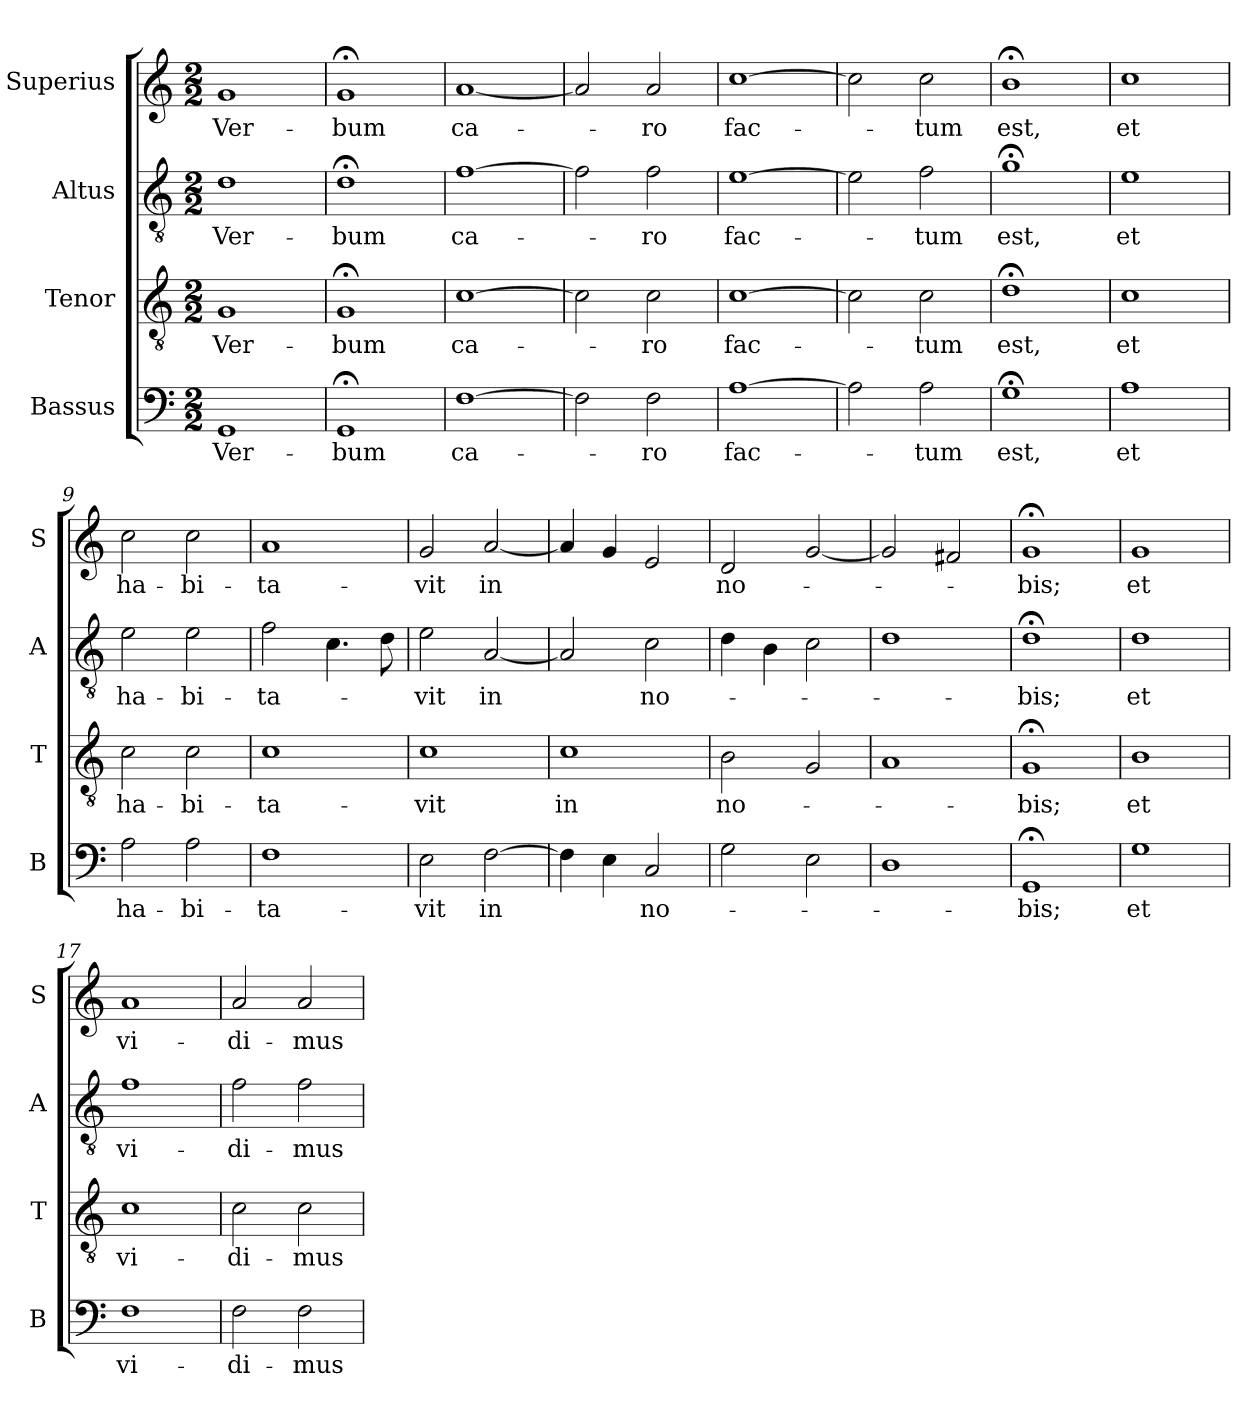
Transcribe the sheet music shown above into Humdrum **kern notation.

**kern	**text	**kern	**text	**kern	**text	**kern	**text
*part4	*part4	*part3	*part3	*part2	*part2	*part1	*part1
*staff4	*staff4	*staff3	*staff3	*staff2	*staff2	*staff1	*staff1
*I"Bassus	*	*I"Tenor	*	*I"Altus	*	*I"Superius	*
*I'B	*	*I'T	*	*I'A	*	*I'S	*
*clefF4	*	*clefGv2	*	*clefGv2	*	*clefG2	*
*k[]	*	*k[]	*	*k[]	*	*k[]	*
*M2/2	*	*M2/2	*	*M2/2	*	*M2/2	*
=1	=1	=1	=1	=1	=1	=1	=1
1GG	Ver-	1G	Ver-	1d	Ver-	1g	Ver-
=2	=2	=2	=2	=2	=2	=2	=2
1GG;<	-bum	1G;<	-bum	1d;<	-bum	1g;<	-bum
=3	=3	=3	=3	=3	=3	=3	=3
[1F	ca-	[1c	ca-	[1f	ca-	[1a	ca-
=4	=4	=4	=4	=4	=4	=4	=4
2F]	.	2c]	.	2f]	.	2a]	.
2F	-ro	2c	-ro	2f	-ro	2a	-ro
=5	=5	=5	=5	=5	=5	=5	=5
[1A	fac-	[1c	fac-	[1e	fac-	[1cc	fac-
=6	=6	=6	=6	=6	=6	=6	=6
2A]	.	2c]	.	2e]	.	2cc]	.
2A	-tum	2c	-tum	2f	-tum	2cc	-tum
=7	=7	=7	=7	=7	=7	=7	=7
1G;<	est,	1d;<	est,	1g;<	est,	1b;<	est,
=8	=8	=8	=8	=8	=8	=8	=8
1A	et	1c	et	1e	et	1cc	et
=9	=9	=9	=9	=9	=9	=9	=9
2A	ha-	2c	ha-	2e	ha-	2cc	ha-
2A	-bi-	2c	-bi-	2e	-bi-	2cc	-bi-
=10	=10	=10	=10	=10	=10	=10	=10
1F	-ta-	1c	-ta-	2f	-ta-	1a	-ta-
.	.	.	.	4.c	.	.	.
.	.	.	.	8d	.	.	.
=11	=11	=11	=11	=11	=11	=11	=11
2E	-vit	1c	-vit	2e	-vit	2g	-vit
[2F	in	.	.	[2A	in	[2a	in
=12	=12	=12	=12	=12	=12	=12	=12
4F]	.	1c	in	2A]	.	4a]	.
4E	.	.	.	.	.	4g	.
2C	no-	.	.	2c	no-	2e	.
=13	=13	=13	=13	=13	=13	=13	=13
2G	.	2B	no-	4d	.	2d	no-
.	.	.	.	4B	.	.	.
2E	.	2G	.	2c	.	[2g	.
=14	=14	=14	=14	=14	=14	=14	=14
1D	.	1A	.	1d	.	2g]	.
.	.	.	.	.	.	2f#X	.
=15	=15	=15	=15	=15	=15	=15	=15
1GG;<	-bis;	1G;<	-bis;	1d;<	-bis;	1g;<	-bis;
=16	=16	=16	=16	=16	=16	=16	=16
1G	et	1B	et	1d	et	1g	et
=17	=17	=17	=17	=17	=17	=17	=17
1F	vi-	1c	vi-	1f	vi-	1a	vi-
=18	=18	=18	=18	=18	=18	=18	=18
2F	-di-	2c	-di-	2f	-di-	2a	-di-
2F	-mus	2c	-mus	2f	-mus	2a	-mus
=	=	=	=	=	=	=	=
*-	*-	*-	*-	*-	*-	*-	*-
